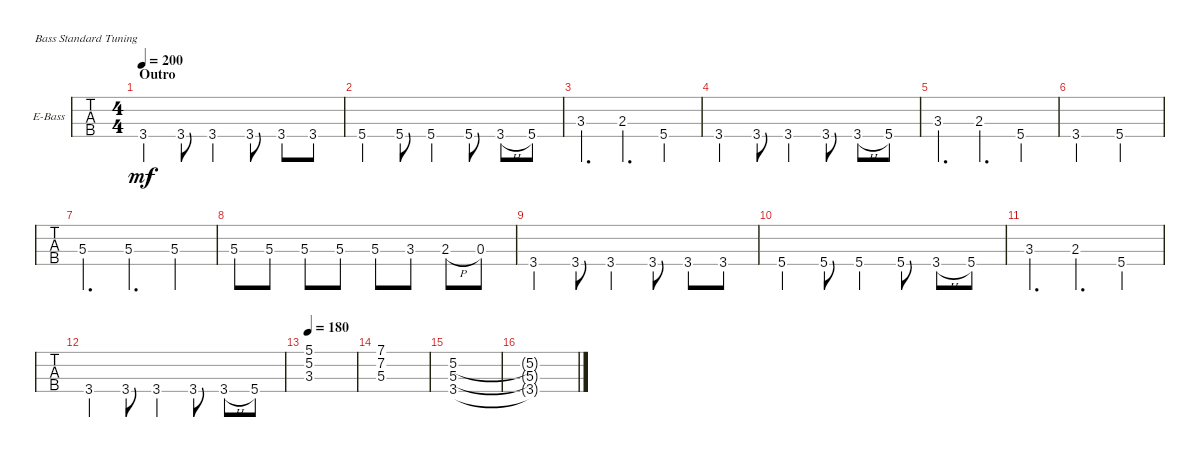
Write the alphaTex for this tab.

\defaultSystemsLayout 4
\bracketExtendMode groupsimilarinstruments
\firstSystemTrackNameOrientation horizontal
\otherSystemsTrackNameOrientation horizontal
\track ("Akshay" "E-Bass") {instrument electricbassfinger}
\staff {tabs}
\tuning (G2 D2 A1 E1)
\ts (4 4)
\section ("" "Outro")
\tempo 200
\clef f4
\ks c
3.4.4{dy mf} 3.4.8 3.4.4 3.4.8 3.4.8 3.4.8 |
5.4.4 5.4.8 5.4.4 5.4.8 3.4{h}.8 5.4.8 |
3.3.4{d} 2.3.4{d} 5.4.4 |
3.4.4 3.4.8 3.4.4 3.4.8 3.4{h}.8 5.4.8 |
3.3.4{d} 2.3.4{d} 5.4.4 |
3.4.2 5.4.2 |
5.3.4{d} 5.3.4{d} 5.3.4 |
5.3.8 5.3.8 5.3.8 5.3.8 5.3.8 3.3.8 2.3{h}.8 0.3.8 |
3.4.4 3.4.8 3.4.4 3.4.8 3.4.8 3.4.8 |
5.4.4 5.4.8 5.4.4 5.4.8 3.4{h}.8 5.4.8 |
3.3.4{d} 2.3.4{d} 5.4.4 |
3.4.4 3.4.8 3.4.4 3.4.8 3.4{h}.8 5.4.8 |
\tempo 180
(3.3 5.2 5.1).1 |
(5.3 7.2 7.1).1 |
(3.4 5.3 5.2).1 |
(3.4{t} 5.3{t} 5.2{t}).1
